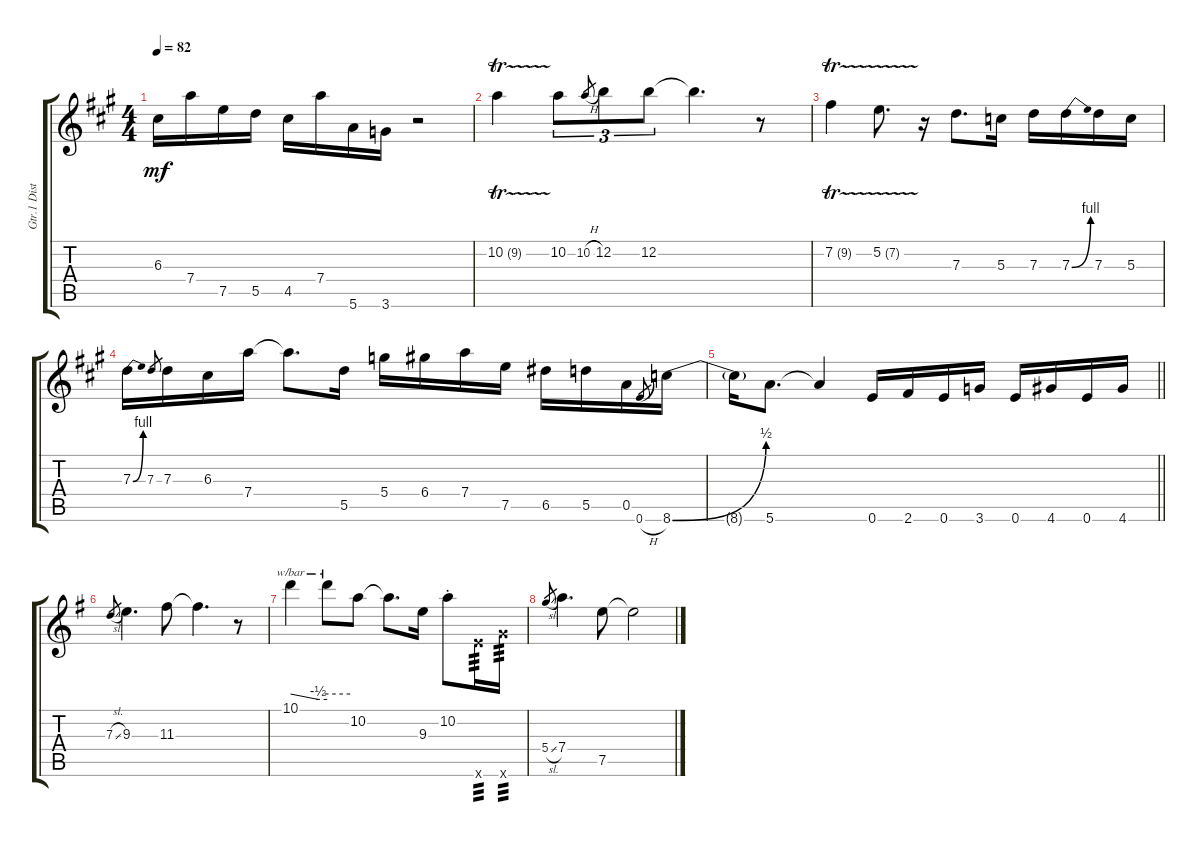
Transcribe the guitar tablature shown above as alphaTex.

\track ("Gtr.1 Distortion Gtr." "Gtr.1 Dist") {instrument distortionguitar}
\staff {score tabs}
\tuning (E4 B3 G3 D4 A3 E3) {hide}
\ts (4 4)
\tempo 82
\clef g2
\ks a
6.3.16{dy mf} 7.4.16 7.5.16 5.5.16 4.5.16 7.4.16 5.6.16 3.6.16 r.2 |
10.2{tr (9 32)}.4 10.2.8{tu (3 2)} 10.2{h}.8{gr} 12.2.8{tu (3 2)} 12.2.8{tu (3 2)} 12.2{t}.4{d} r.8 |
7.2{tr (9 32)}.4 5.2{tr (7 32)}.8{d} r.16 7.3.8{d} 5.3.16 7.3.16 7.3{be (bend 0 0 60 4)}.16 7.3.16 5.3.16 |
7.3{be (bend 0 0 60 4)}.16 7.3.8{gr} 7.3.16 6.3.16 7.4.16 7.4{t}.8{d} 5.5.16 5.4.16 6.4.16 7.4.16 7.5.16 6.5.16 5.5.16 0.5.16 0.6{h}.8{gr} 8.6{be (bend 0 0 60 2)}.16 |
\barLineRight lightlight
8.6{t}.16 5.6.8{d} 5.6{t}.4 0.6.16 2.6.16 0.6.16 3.6.16 0.6.16 4.6.16 0.6.16 4.6.16 |
\ks g
7.3{sl}.8{gr} 9.3.4{d} 11.3.8 11.3{t}.4{d} r.8 |
10.1.4{tbe (custom default 0 0 45 -2 60 -2)} 10.1{t}.8{tbe (hold default 0 0 60 0)} 10.2.8 10.2{t}.8{d} 9.3.16 10.2{st}.8 0.6{x}.16{tp 3} 3.6{x}.16{tp 3} |
5.4{sl}.8{gr} 7.4.4{d} 7.5.8 7.5{t}.2
